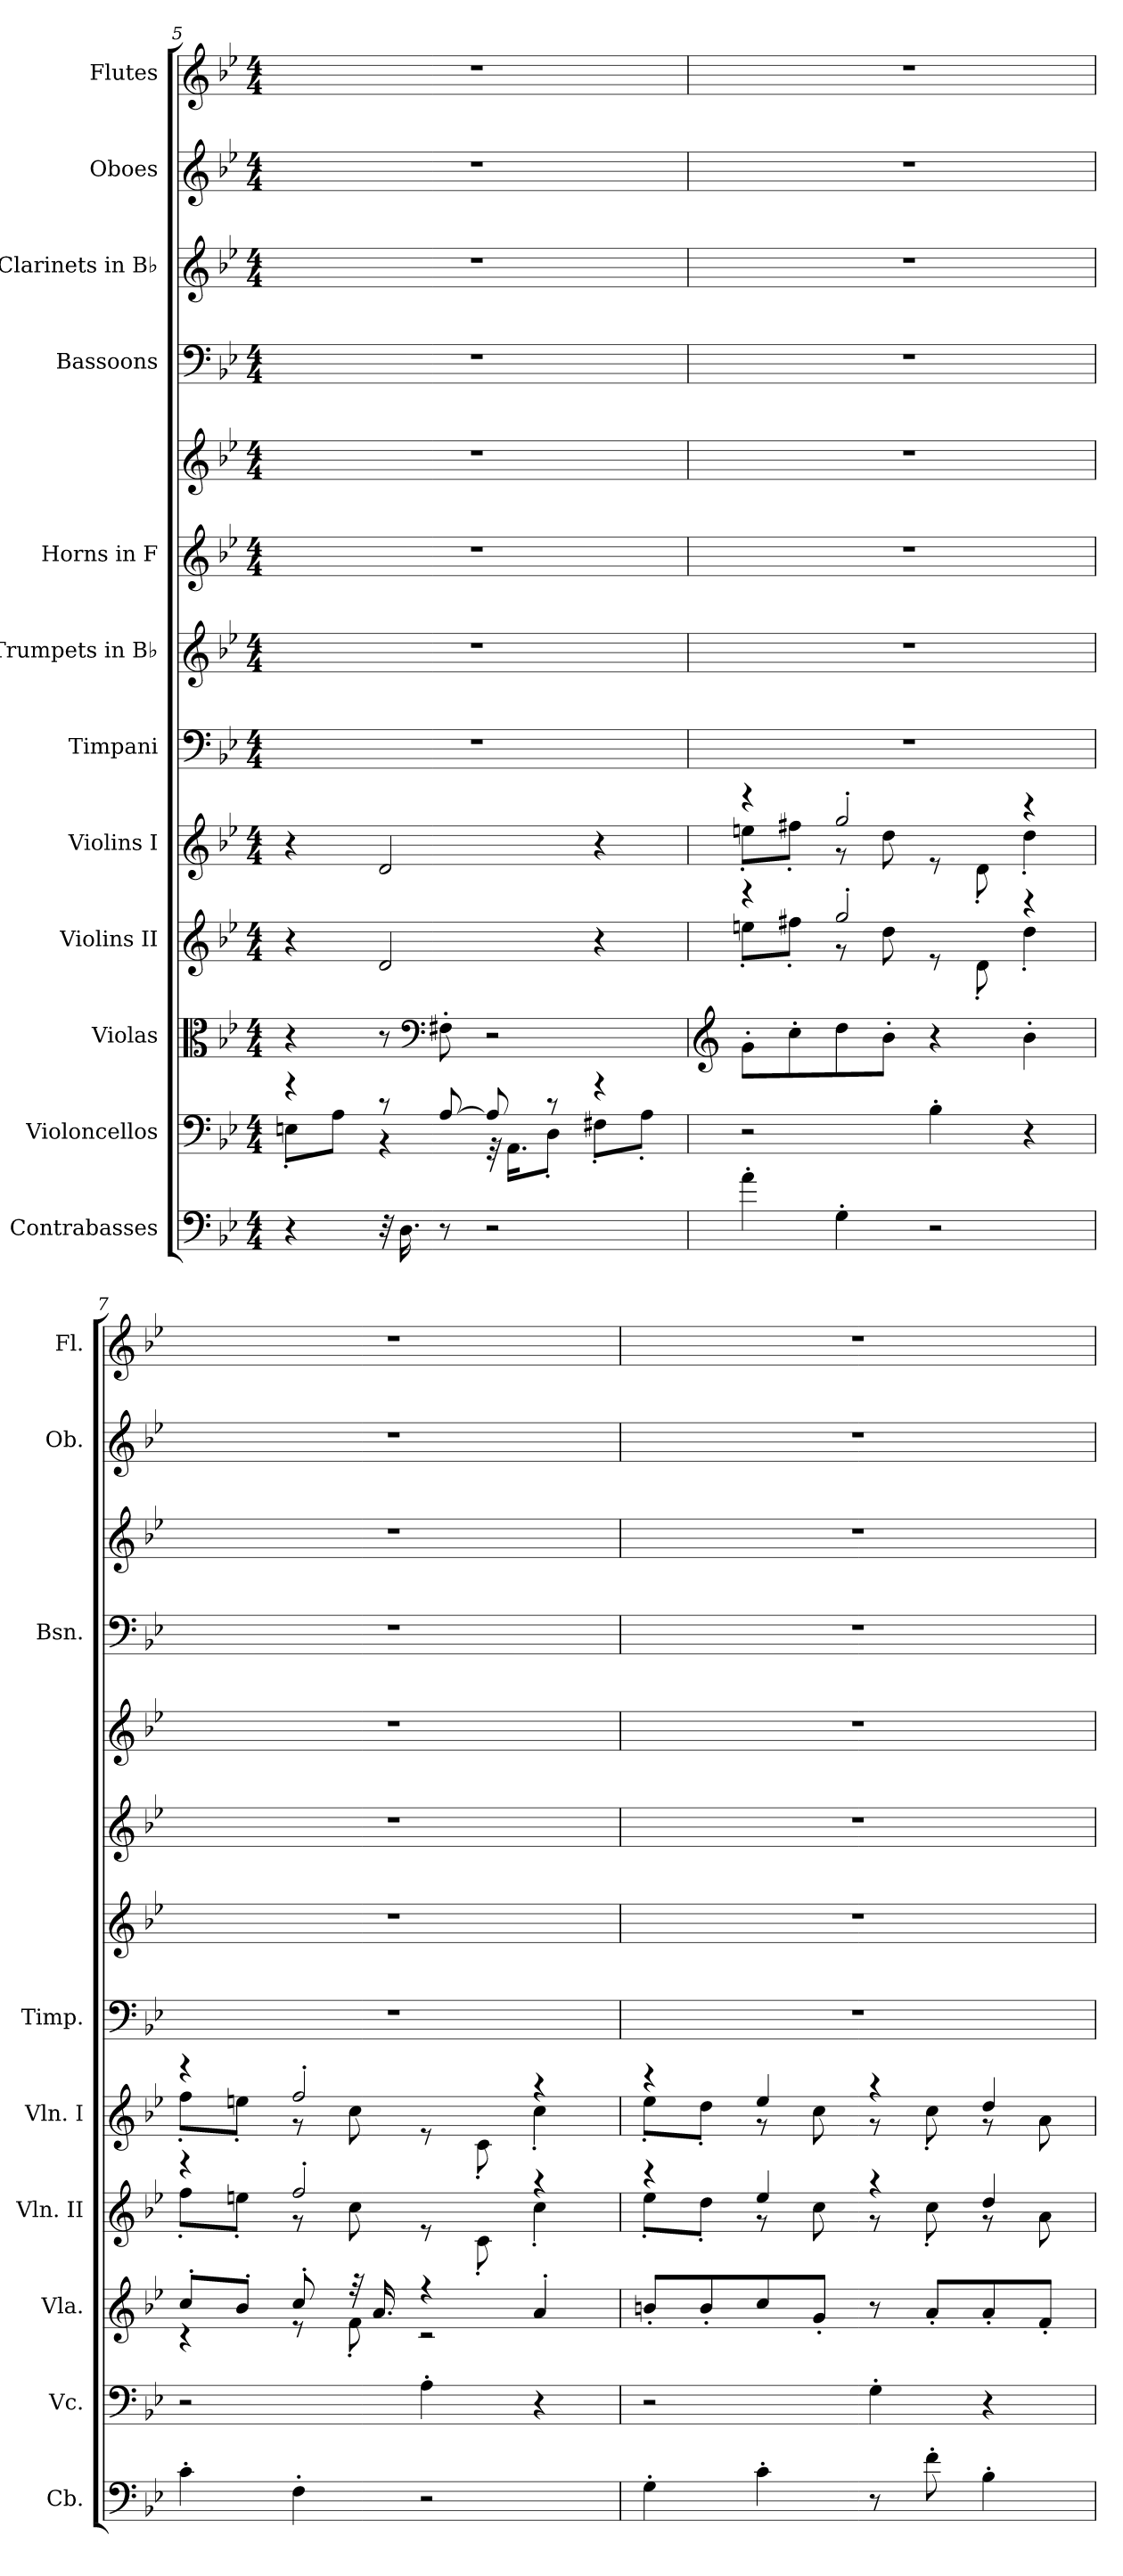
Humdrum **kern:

**kern	**kern	**kern	**kern	**kern	**kern	**kern	**kern	**kern	**kern	**kern	**kern	**kern
*part12	*part11	*part10	*part9	*part8	*part7	*part6	*part5	*part5	*part4	*part3	*part2	*part1
*staff13	*staff12	*staff11	*staff10	*staff9	*staff8	*staff7	*staff6	*staff5	*staff4	*staff3	*staff2	*staff1
*I"Contrabasses	*I"Violoncellos	*I"Violas	*I"Violins II	*I"Violins I	*I"Timpani	*I"Trumpets in B♭	*I"Horns in F	*	*I"Bassoons	*I"Clarinets in B♭	*I"Oboes	*I"Flutes
*I'Cb.	*I'Vc.	*I'Vla.	*I'Vln. II	*I'Vln. I	*I'Timp.	*	*	*	*I'Bsn.	*	*I'Ob.	*I'Fl.
*clefF4	*clefF4	*clefC3	*clefG2	*clefG2	*clefF4	*clefG2	*clefG2	*clefG2	*clefF4	*clefG2	*clefG2	*clefG2
*ITrd7c12	*	*	*	*	*	*ITrd1c2	*ITrd4c7	*ITrd4c7	*	*ITrd1c2	*	*
*k[b-e-]	*k[b-e-]	*k[b-e-]	*k[b-e-]	*k[b-e-]	*k[b-e-]	*k[b-e-a-d-]	*k[b-e-a-]	*k[b-e-a-]	*k[b-e-]	*k[b-e-a-d-]	*k[b-e-]	*k[b-e-]
*M4/4	*M4/4	*M4/4	*M4/4	*M4/4	*M4/4	*M4/4	*M4/4	*M4/4	*M4/4	*M4/4	*M4/4	*M4/4
=5	=5	=5	=5	=5	=5	=5	=5	=5	=5	=5	=5	=5
*	*^	*	*	*	*	*	*	*	*	*	*	*
4r	4r	8En'\L	4r	4r	4r	1r	1r	1r	1r	1r	1r	1r	1r
.	.	8A\J	.	.	.	.	.	.	.	.	.	.	.
32r	8r	4r	8r	2d/	2d/	.	.	.	.	.	.	.	.
16.DD\	.	.	.	.	.	.	.	.	.	.	.	.	.
*	*	*	*clefF4	*	*	*	*	*	*	*	*	*	*
8r	[8A/	.	8F#X'\	.	.	.	.	.	.	.	.	.	.
2r	8A/]	32r	2r	.	.	.	.	.	.	.	.	.	.
.	.	16.AA\KL	.	.	.	.	.	.	.	.	.	.	.
.	8r	8D'\J	.	.	.	.	.	.	.	.	.	.	.
.	4r	8F#X'\L	.	4r	4r	.	.	.	.	.	.	.	.
.	.	8A'\J	.	.	.	.	.	.	.	.	.	.	.
*	*v	*v	*	*	*	*	*	*	*	*	*	*	*
=6	=6	=6	=6	=6	=6	=6	=6	=6	=6	=6	=6	=6
*	*	*clefG2	*	*	*	*	*	*	*	*	*	*
*	*	*	*^	*^	*	*	*	*	*	*	*	*
4A'\	2r	8g'\L	4r	8een'\L	4r	8een'\L	1r	1r	1r	1r	1r	1r	1r	1r
.	.	8cc'\	.	8ff#X'\J	.	8ff#X'\J	.	.	.	.	.	.	.	.
4GG'\	.	8dd\	2gg'/	8r	2gg'/	8r	.	.	.	.	.	.	.	.
.	.	8b-'\J	.	8dd\	.	8dd\	.	.	.	.	.	.	.	.
2r	4B-'\	4r	.	8r	.	8r	.	.	.	.	.	.	.	.
.	.	.	.	8d'\	.	8d'\	.	.	.	.	.	.	.	.
.	4r	4b-'\	4r	4dd'\	4r	4dd'\	.	.	.	.	.	.	.	.
!!LO:PB:g=z
=7	=7	=7	=7	=7	=7	=7	=7	=7	=7	=7	=7	=7	=7	=7
*	*	*^	*	*	*	*	*	*	*	*	*	*	*	*
4C'\	2r	8cc'/L	4r	4r	8ff'\L	4r	8ff'\L	1r	1r	1r	1r	1r	1r	1r	1r
.	.	8b-'/J	.	.	8een'\J	.	8een'\J	.	.	.	.	.	.	.	.
4FF'\	.	8cc'/	8r	2ff'/	8r	2ff'/	8r	.	.	.	.	.	.	.	.
.	.	32r	8f'\	.	8cc\	.	8cc\	.	.	.	.	.	.	.	.
.	.	16.a/	.	.	.	.	.	.	.	.	.	.	.	.	.
2r	4A'\	4r	2r	.	8r	.	8r	.	.	.	.	.	.	.	.
.	.	.	.	.	8c'\	.	8c'\	.	.	.	.	.	.	.	.
.	4r	4a'/	.	4r	4cc'\	4r	4cc'\	.	.	.	.	.	.	.	.
*	*	*v	*v	*	*	*	*	*	*	*	*	*	*	*	*
=8	=8	=8	=8	=8	=8	=8	=8	=8	=8	=8	=8	=8	=8	=8
4GG'\	2r	8bn'/L	4r	8ee-'\L	4r	8ee-'\L	1r	1r	1r	1r	1r	1r	1r	1r
.	.	8b'/	.	8dd'\J	.	8dd'\J	.	.	.	.	.	.	.	.
4C'\	.	8cc/	4ee-/	8r	4ee-/	8r	.	.	.	.	.	.	.	.
.	.	8g'/J	.	8cc\	.	8cc\	.	.	.	.	.	.	.	.
8r	4G'\	8r	4r	8r	4r	8r	.	.	.	.	.	.	.	.
8F'\	.	8a'/L	.	8cc'\	.	8cc'\	.	.	.	.	.	.	.	.
4BB-'\	4r	8a'/	4dd/	8r	4dd/	8r	.	.	.	.	.	.	.	.
.	.	8f'/J	.	8a\	.	8a\	.	.	.	.	.	.	.	.
*	*	*	*v	*v	*	*	*	*	*	*	*	*	*	*
*	*	*	*	*v	*v	*	*	*	*	*	*	*	*
=	=	=	=	=	=	=	=	=	=	=	=	=
*-	*-	*-	*-	*-	*-	*-	*-	*-	*-	*-	*-	*-
